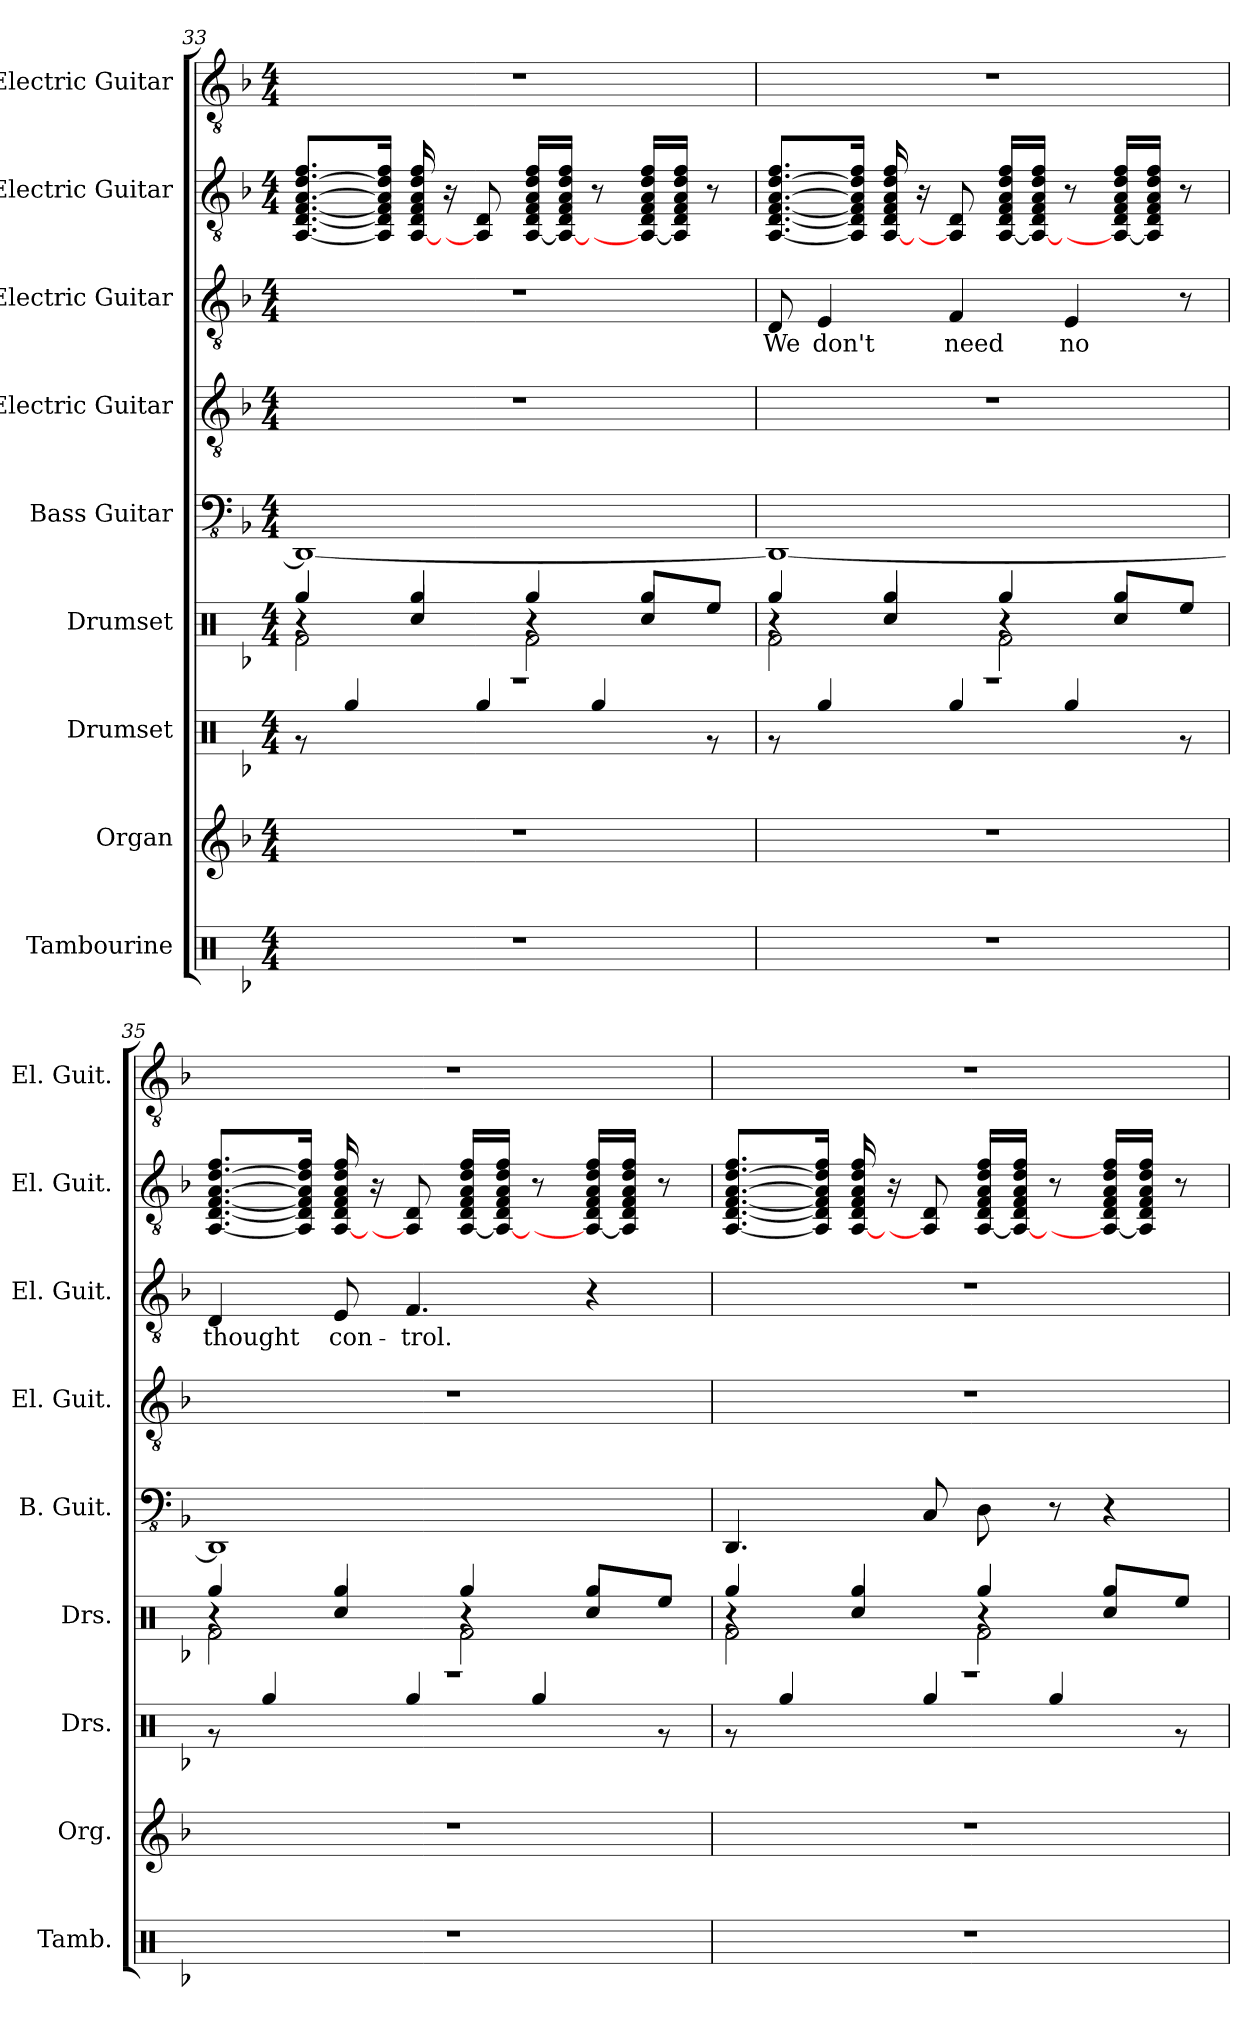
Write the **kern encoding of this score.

**kern	**kern	**kern	**kern	**kern	**kern	**kern	**text	**kern	**kern
*part9	*part8	*part7	*part6	*part5	*part4	*part3	*part3	*part2	*part1
*staff9	*staff8	*staff7	*staff6	*staff5	*staff4	*staff3	*staff3	*staff2	*staff1
*I"Tambourine	*I"Organ	*I"Drumset	*I"Drumset	*I"Bass Guitar	*I"Electric Guitar	*I"Electric Guitar	*	*I"Electric Guitar	*I"Electric Guitar
*I'Tamb.	*I'Org.	*I'Drs.	*I'Drs.	*I'B. Guit.	*I'El. Guit.	*I'El. Guit.	*	*I'El. Guit.	*I'El. Guit.
*clefX	*clefG2	*clefX	*clefX	*clefFv4	*clefGv2	*clefGv2	*	*clefGv2	*clefGv2
*k[b-]	*k[b-]	*k[b-]	*k[b-]	*k[b-]	*k[b-]	*k[b-]	*	*k[b-]	*k[b-]
*M4/4	*M4/4	*M4/4	*M4/4	*M4/4	*M4/4	*M4/4	*	*M4/4	*M4/4
=33	=33	=33	=33	=33	=33	=33	=33	=33	=33
*	*	*^	*^	*	*	*	*	*	*
*	*	*	*	*	*^	*	*	*	*	*	*
1r	1r	1r	8r	4r	2Rf\	4Rgg/	1DDD_	1r	1r	.	[8.AA/ [8.D/ [8.F/ [8.A/ [8.d/ 8.f/L	1r
.	.	.	4Rgg/	.	.	.	.	.	.	.	.	.
.	.	.	.	.	.	.	.	.	.	.	16AA/] 16D/] 16F/] 16A/] 16d/] 16f/Jk	.
.	.	.	.	4Rcc/	.	4Rgg/	.	.	.	.	[16AA/ 16D/ 16F/ 16A/ 16d/ 16f/	.
.	.	.	.	.	.	.	.	.	.	.	16r	.
.	.	.	4Rgg/	.	.	.	.	.	.	.	8AA/] 8D/	.
.	.	.	.	4r	2Rf\	4Rgg/	.	.	.	.	[16AA/ 16D/ 16F/ 16A/ 16d/ 16f/LL	.
.	.	.	.	.	.	.	.	.	.	.	16AA/_ 16D/ 16F/ 16A/ 16d/ 16f/JJ	.
.	.	.	4Rgg/	.	.	.	.	.	.	.	8r	.
.	.	.	.	4Rcc/	.	8Rgg/L	.	.	.	.	16AA/_ 16D/ 16F/ 16A/ 16d/ 16f/LL	.
.	.	.	.	.	.	.	.	.	.	.	16AA/] 16D/ 16F/ 16A/ 16d/ 16f/JJ	.
.	.	.	8r	.	.	8Ree/J	.	.	.	.	8r	.
!!LO:PB:g=z
=34	=34	=34	=34	=34	=34	=34	=34	=34	=34	=34	=34	=34
1r	1r	1r	8r	4r	2Rf\	4Rgg/	1DDD_	1r	8D/	We	[8.AA/ [8.D/ [8.F/ [8.A/ [8.d/ 8.f/L	1r
.	.	.	4Rgg/	.	.	.	.	.	4E/	don't	.	.
.	.	.	.	.	.	.	.	.	.	.	16AA/] 16D/] 16F/] 16A/] 16d/] 16f/Jk	.
.	.	.	.	4Rcc/	.	4Rgg/	.	.	.	.	[16AA/ 16D/ 16F/ 16A/ 16d/ 16f/	.
.	.	.	.	.	.	.	.	.	.	.	16r	.
.	.	.	4Rgg/	.	.	.	.	.	4F/	need	8AA/] 8D/	.
.	.	.	.	4r	2Rf\	4Rgg/	.	.	.	.	[16AA/ 16D/ 16F/ 16A/ 16d/ 16f/LL	.
.	.	.	.	.	.	.	.	.	.	.	16AA/_ 16D/ 16F/ 16A/ 16d/ 16f/JJ	.
.	.	.	4Rgg/	.	.	.	.	.	4E/	no	8r	.
.	.	.	.	4Rcc/	.	8Rgg/L	.	.	.	.	16AA/_ 16D/ 16F/ 16A/ 16d/ 16f/LL	.
.	.	.	.	.	.	.	.	.	.	.	16AA/] 16D/ 16F/ 16A/ 16d/ 16f/JJ	.
.	.	.	8r	.	.	8Ree/J	.	.	8r	.	8r	.
=35	=35	=35	=35	=35	=35	=35	=35	=35	=35	=35	=35	=35
1r	1r	1r	8r	4r	2Rf\	4Rgg/	1DDD]	1r	4D/	thought	[8.AA/ [8.D/ [8.F/ [8.A/ [8.d/ 8.f/L	1r
.	.	.	4Rgg/	.	.	.	.	.	.	.	.	.
.	.	.	.	.	.	.	.	.	.	.	16AA/] 16D/] 16F/] 16A/] 16d/] 16f/Jk	.
.	.	.	.	4Rcc/	.	4Rgg/	.	.	8E/	con-	[16AA/ 16D/ 16F/ 16A/ 16d/ 16f/	.
.	.	.	.	.	.	.	.	.	.	.	16r	.
.	.	.	4Rgg/	.	.	.	.	.	4.F/	-trol.	8AA/] 8D/	.
.	.	.	.	4r	2Rf\	4Rgg/	.	.	.	.	[16AA/ 16D/ 16F/ 16A/ 16d/ 16f/LL	.
.	.	.	.	.	.	.	.	.	.	.	16AA/_ 16D/ 16F/ 16A/ 16d/ 16f/JJ	.
.	.	.	4Rgg/	.	.	.	.	.	.	.	8r	.
.	.	.	.	4Rcc/	.	8Rgg/L	.	.	4r	.	16AA/_ 16D/ 16F/ 16A/ 16d/ 16f/LL	.
.	.	.	.	.	.	.	.	.	.	.	16AA/] 16D/ 16F/ 16A/ 16d/ 16f/JJ	.
.	.	.	8r	.	.	8Ree/J	.	.	.	.	8r	.
!!LO:PB:g=z
=36	=36	=36	=36	=36	=36	=36	=36	=36	=36	=36	=36	=36
1r	1r	1r	8r	4r	2Rf\	4Rgg/	4.DDD/	1r	1r	.	[8.AA/ [8.D/ [8.F/ [8.A/ [8.d/ 8.f/L	1r
.	.	.	4Rgg/	.	.	.	.	.	.	.	.	.
.	.	.	.	.	.	.	.	.	.	.	16AA/] 16D/] 16F/] 16A/] 16d/] 16f/Jk	.
.	.	.	.	4Rcc/	.	4Rgg/	.	.	.	.	[16AA/ 16D/ 16F/ 16A/ 16d/ 16f/	.
.	.	.	.	.	.	.	.	.	.	.	16r	.
.	.	.	4Rgg/	.	.	.	8CC/	.	.	.	8AA/] 8D/	.
.	.	.	.	4r	2Rf\	4Rgg/	8DD\	.	.	.	[16AA/ 16D/ 16F/ 16A/ 16d/ 16f/LL	.
.	.	.	.	.	.	.	.	.	.	.	16AA/_ 16D/ 16F/ 16A/ 16d/ 16f/JJ	.
.	.	.	4Rgg/	.	.	.	8r	.	.	.	8r	.
.	.	.	.	4Rcc/	.	8Rgg/L	4r	.	.	.	16AA/_ 16D/ 16F/ 16A/ 16d/ 16f/LL	.
.	.	.	.	.	.	.	.	.	.	.	16AA/] 16D/ 16F/ 16A/ 16d/ 16f/JJ	.
.	.	.	8r	.	.	8Ree/J	.	.	.	.	8r	.
*	*	*v	*v	*	*	*	*	*	*	*	*	*
*	*	*	*v	*v	*v	*	*	*	*	*	*
=	=	=	=	=	=	=	=	=	=
*-	*-	*-	*-	*-	*-	*-	*-	*-	*-
